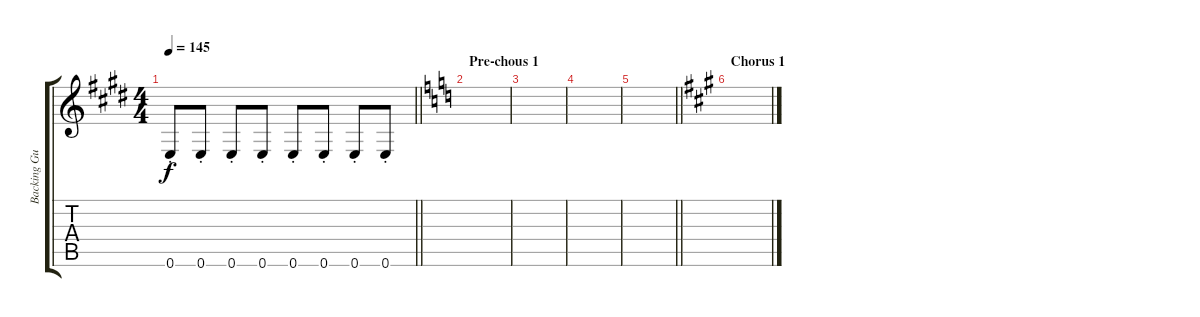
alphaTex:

\track ("Backing Guitar" "Backing Gu") {instrument electricguitarjazz}
\staff {score tabs}
\tuning (E4 B3 G3 D3 A2 E2) {hide}
\ts (4 4)
\tempo 145
\clef g2
\barLineRight lightlight
\ks e
0.6{st}.8{dy f} 0.6{st}.8 0.6{st}.8 0.6{st}.8 0.6{st}.8 0.6{st}.8 0.6{st}.8 0.6{st}.8 |
\section ("" "Pre-chous 1")
\ks c
|
|
|
\barLineRight lightlight
|
\section ("" "Chorus 1")
\ks a
